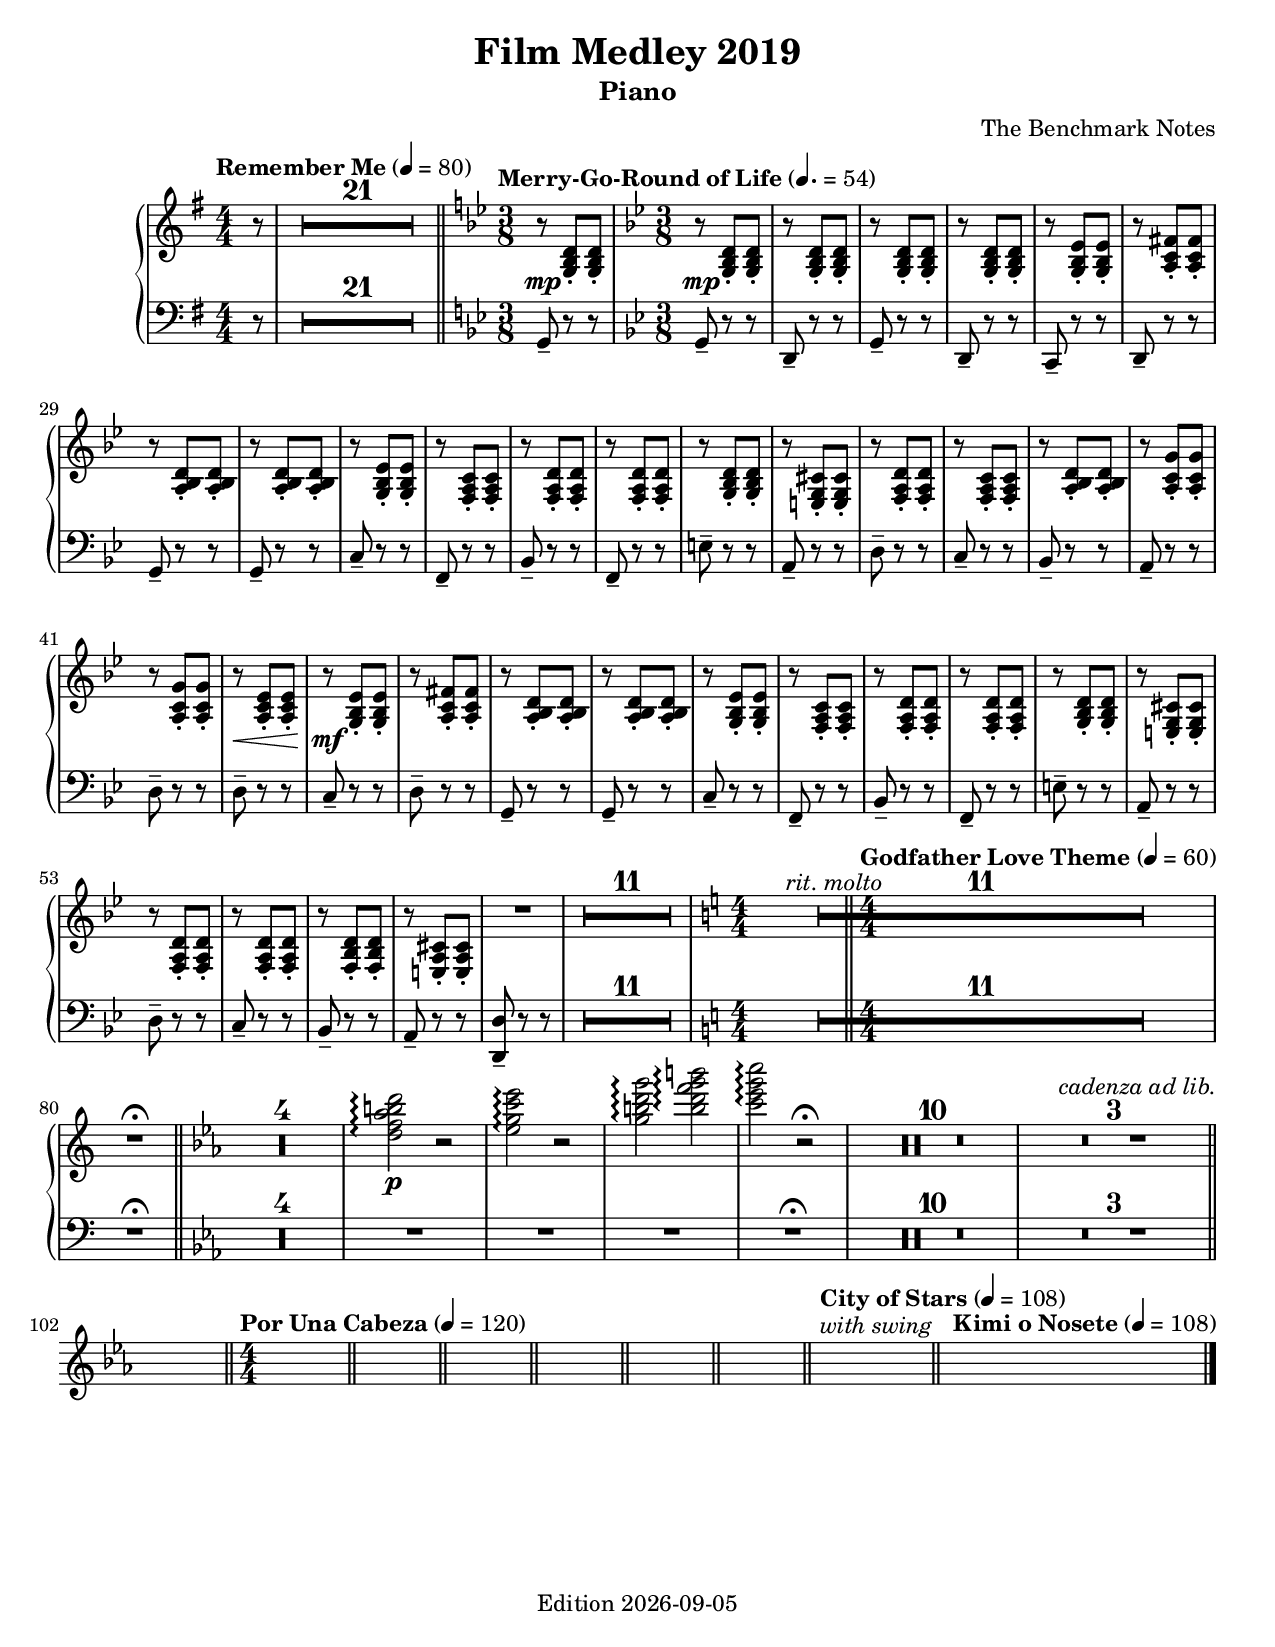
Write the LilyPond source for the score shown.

\version "2.18.2"
\include "header.ly"
\include "Tempo.ly"
\include "RememberMeNotes.ly"
\include "MerryGoRoundNotes.ly"
\include "GodfatherNotes.ly"

#(set-default-paper-size "letter")

\header {
  instrument = "Piano"
}

\score {
  \new GrandStaff <<
    \new Staff {
      \clef treble
      \numericTimeSignature
      \compressFullBarRests
      \accidentalStyle modern-cautionary
      <<
        \removeWithTag #'single {
          \RememberMePianoRH
          \MerryGoRoundPianoRH
          \GodfatherPianoRH
        }
        \Tempo
      >>
    }
    \new Staff {
      \clef bass
      \numericTimeSignature
      \compressFullBarRests
      \accidentalStyle modern-cautionary
      \removeWithTag #'single {
        \RememberMePianoLH
        \MerryGoRoundPianoLH
        \GodfatherPianoLH
      }
    }
  >>
}